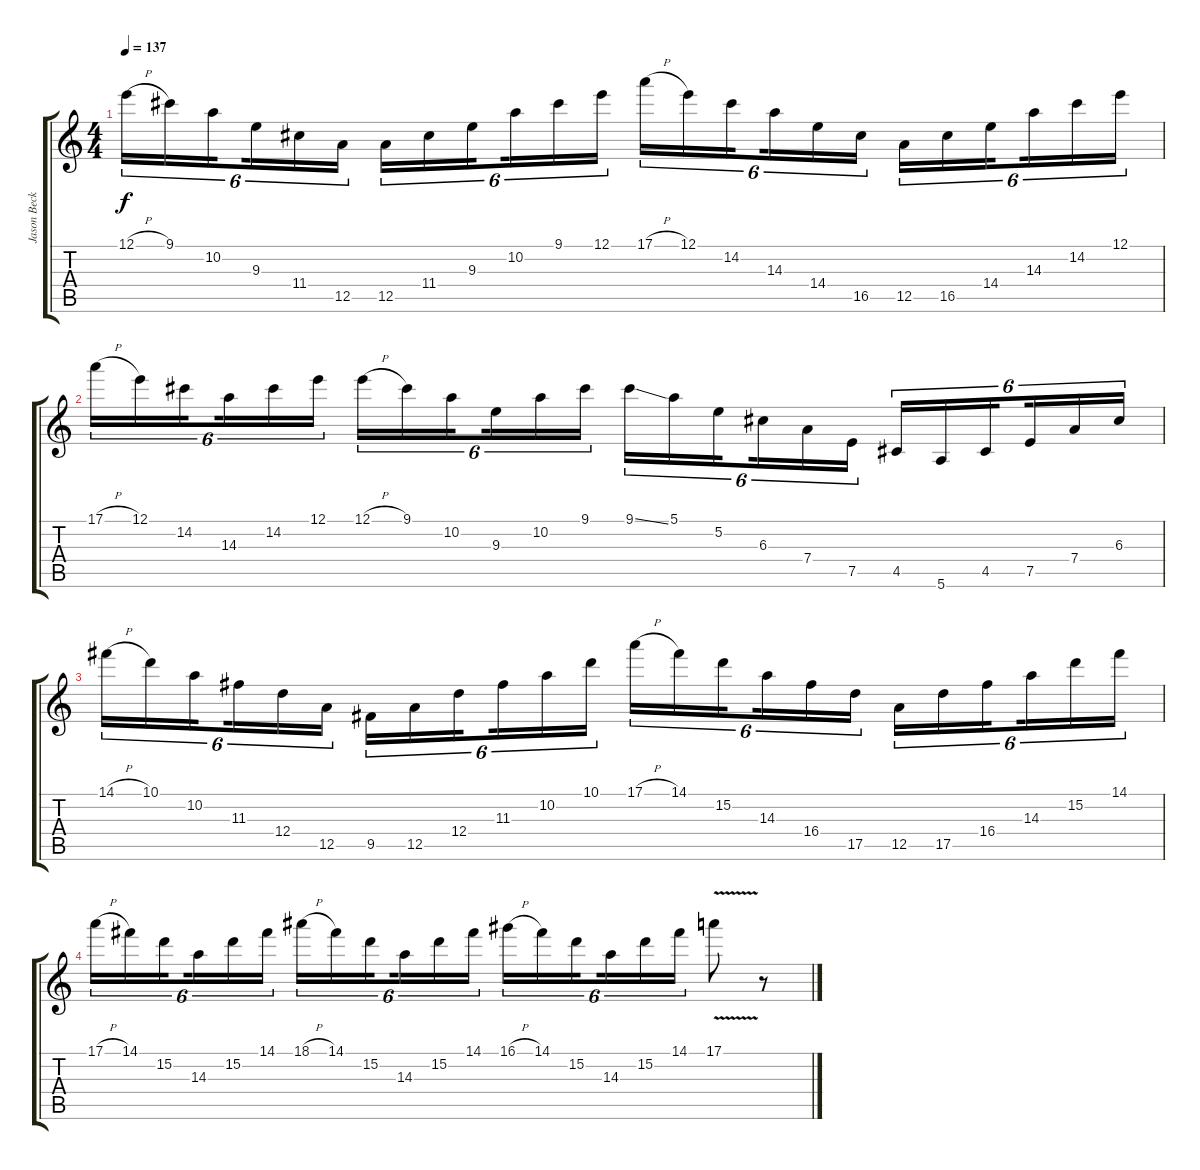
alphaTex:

\track ("Jason Becker" "Jason Beck") {instrument distortionguitar}
\staff {score tabs}
\tuning (E4 B3 G3 D3 A2 E2) {hide}
\ts (4 4)
\tempo 137
\clef g2
\ks c
12.1{h}.16{tu (6 4) dy f} 9.1.16{tu (6 4)} 10.2.16{tu (6 4) beam splitsecondary} 9.3.16{tu (6 4)} 11.4.16{tu (6 4)} 12.5.16{tu (6 4)} 12.5.16{tu (6 4)} 11.4.16{tu (6 4)} 9.3.16{tu (6 4) beam splitsecondary} 10.2.16{tu (6 4)} 9.1.16{tu (6 4)} 12.1.16{tu (6 4)} 17.1{h}.16{tu (6 4)} 12.1.16{tu (6 4)} 14.2.16{tu (6 4) beam splitsecondary} 14.3.16{tu (6 4)} 14.4.16{tu (6 4)} 16.5.16{tu (6 4)} 12.5.16{tu (6 4)} 16.5.16{tu (6 4)} 14.4.16{tu (6 4) beam splitsecondary} 14.3.16{tu (6 4)} 14.2.16{tu (6 4)} 12.1.16{tu (6 4)} |
17.1{h}.16{tu (6 4)} 12.1.16{tu (6 4)} 14.2.16{tu (6 4) beam splitsecondary} 14.3.16{tu (6 4)} 14.2.16{tu (6 4)} 12.1.16{tu (6 4)} 12.1{h}.16{tu (6 4)} 9.1.16{tu (6 4)} 10.2.16{tu (6 4) beam splitsecondary} 9.3.16{tu (6 4)} 10.2.16{tu (6 4)} 9.1.16{tu (6 4)} 9.1{ss}.16{tu (6 4)} 5.1.16{tu (6 4)} 5.2.16{tu (6 4) beam splitsecondary} 6.3.16{tu (6 4)} 7.4.16{tu (6 4)} 7.5.16{tu (6 4)} 4.5.16{tu (6 4)} 5.6.16{tu (6 4)} 4.5.16{tu (6 4) beam splitsecondary} 7.5.16{tu (6 4)} 7.4.16{tu (6 4)} 6.3.16{tu (6 4)} |
14.1{h}.16{tu (6 4)} 10.1.16{tu (6 4)} 10.2.16{tu (6 4) beam splitsecondary} 11.3.16{tu (6 4)} 12.4.16{tu (6 4)} 12.5.16{tu (6 4)} 9.5.16{tu (6 4)} 12.5.16{tu (6 4)} 12.4.16{tu (6 4) beam splitsecondary} 11.3.16{tu (6 4)} 10.2.16{tu (6 4)} 10.1.16{tu (6 4)} 17.1{h}.16{tu (6 4)} 14.1.16{tu (6 4)} 15.2.16{tu (6 4) beam splitsecondary} 14.3.16{tu (6 4)} 16.4.16{tu (6 4)} 17.5.16{tu (6 4)} 12.5.16{tu (6 4)} 17.5.16{tu (6 4)} 16.4.16{tu (6 4) beam splitsecondary} 14.3.16{tu (6 4)} 15.2.16{tu (6 4)} 14.1.16{tu (6 4)} |
17.1{h}.16{tu (6 4)} 14.1.16{tu (6 4)} 15.2.16{tu (6 4) beam splitsecondary} 14.3.16{tu (6 4)} 15.2.16{tu (6 4)} 14.1.16{tu (6 4)} 18.1{h}.16{tu (6 4)} 14.1.16{tu (6 4)} 15.2.16{tu (6 4) beam splitsecondary} 14.3.16{tu (6 4)} 15.2.16{tu (6 4)} 14.1.16{tu (6 4)} 16.1{h}.16{tu (6 4)} 14.1.16{tu (6 4)} 15.2.16{tu (6 4) beam splitsecondary} 14.3.16{tu (6 4)} 15.2.16{tu (6 4)} 14.1.16{tu (6 4)} 17.1{v}.8 r.8
